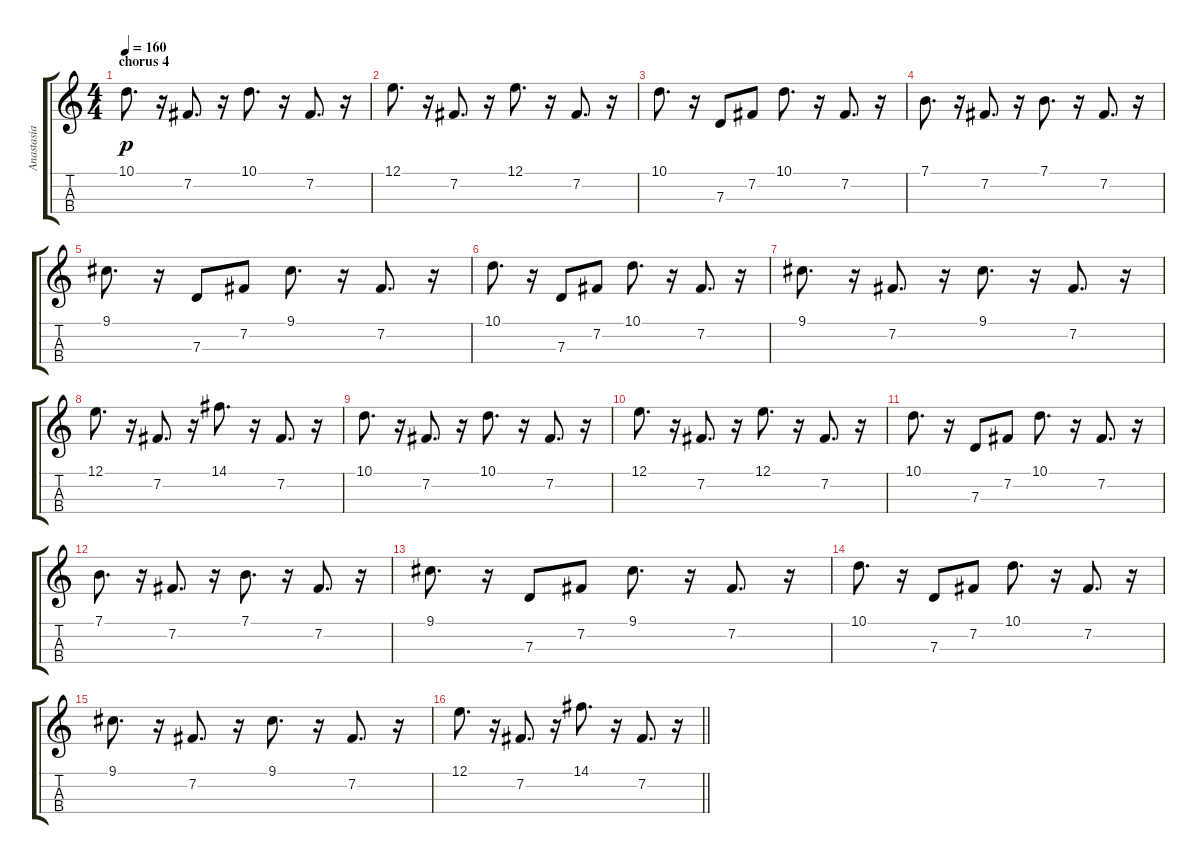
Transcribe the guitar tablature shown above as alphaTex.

\track ("Anastasia Kuzmina" "Anastasia ") {instrument violin}
\staff {score tabs}
\tuning (E4 B3 G3 D3) {hide}
\ts (4 4)
\section ("" "chorus 4")
\tempo 160
\clef g2
\ks c
10.1.8{d dy p} r.16 7.2.8{d} r.16 10.1.8{d} r.16 7.2.8{d} r.16 |
12.1.8{d} r.16 7.2.8{d} r.16 12.1.8{d} r.16 7.2.8{d} r.16 |
10.1.8{d} r.16 7.3.8 7.2.8 10.1.8{d} r.16 7.2.8{d} r.16 |
7.1.8{d} r.16 7.2.8{d} r.16 7.1.8{d} r.16 7.2.8{d} r.16 |
9.1.8{d} r.16 7.3.8 7.2.8 9.1.8{d} r.16 7.2.8{d} r.16 |
10.1.8{d} r.16 7.3.8 7.2.8 10.1.8{d} r.16 7.2.8{d} r.16 |
9.1.8{d} r.16 7.2.8{d} r.16 9.1.8{d} r.16 7.2.8{d} r.16 |
12.1.8{d} r.16 7.2.8{d} r.16 14.1.8{d} r.16 7.2.8{d} r.16 |
10.1.8{d} r.16 7.2.8{d} r.16 10.1.8{d} r.16 7.2.8{d} r.16 |
12.1.8{d} r.16 7.2.8{d} r.16 12.1.8{d} r.16 7.2.8{d} r.16 |
10.1.8{d} r.16 7.3.8 7.2.8 10.1.8{d} r.16 7.2.8{d} r.16 |
7.1.8{d} r.16 7.2.8{d} r.16 7.1.8{d} r.16 7.2.8{d} r.16 |
9.1.8{d} r.16 7.3.8 7.2.8 9.1.8{d} r.16 7.2.8{d} r.16 |
10.1.8{d} r.16 7.3.8 7.2.8 10.1.8{d} r.16 7.2.8{d} r.16 |
9.1.8{d} r.16 7.2.8{d} r.16 9.1.8{d} r.16 7.2.8{d} r.16 |
\barLineRight lightlight
12.1.8{d} r.16 7.2.8{d} r.16 14.1.8{d} r.16 7.2.8{d} r.16
